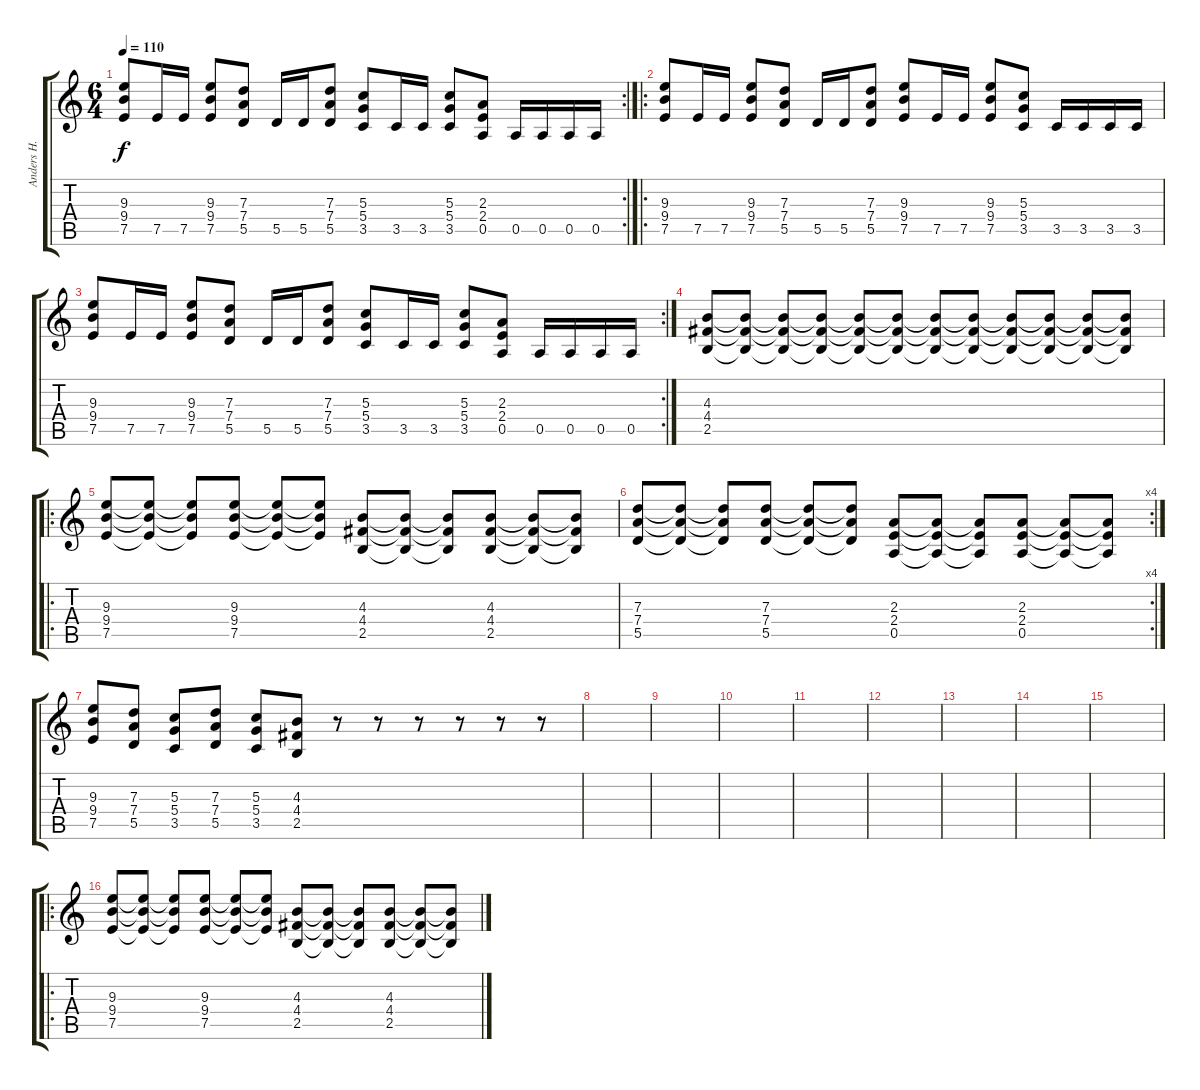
\track ("Anders H. Hidle" "Anders H. ") {instrument distortionguitar}
\staff {score tabs}
\tuning (E4 B3 G3 D3 A2 E2) {hide}
\rc 2
\ts (6 4)
\tempo 110
\clef g2
\ks c
(9.3 9.4 7.5).8{dy f} 7.5.16 7.5.16 (9.3 9.4 7.5).8 (7.3 7.4 5.5).8 5.5.16 5.5.16 (7.3 7.4 5.5).8 (5.3 5.4 3.5).8 3.5.16 3.5.16 (5.3 5.4 3.5).8 (2.3 2.4 0.5).8 0.5.16 0.5.16 0.5.16 0.5.16 |
\ro
(9.3 9.4 7.5).8 7.5.16 7.5.16 (9.3 9.4 7.5).8 (7.3 7.4 5.5).8 5.5.16 5.5.16 (7.3 7.4 5.5).8 (9.3 9.4 7.5).8 7.5.16 7.5.16 (9.3 9.4 7.5).8 (5.3 5.4 3.5).8 3.5.16 3.5.16 3.5.16 3.5.16 |
\rc 2
(9.3 9.4 7.5).8 7.5.16 7.5.16 (9.3 9.4 7.5).8 (7.3 7.4 5.5).8 5.5.16 5.5.16 (7.3 7.4 5.5).8 (5.3 5.4 3.5).8 3.5.16 3.5.16 (5.3 5.4 3.5).8 (2.3 2.4 0.5).8 0.5.16 0.5.16 0.5.16 0.5.16 |
(4.3 4.4 2.5).8 (4.3{t} 4.4{t} 2.5{t}).8 (4.3{t} 4.4{t} 2.5{t}).8 (4.3{t} 4.4{t} 2.5{t}).8 (4.3{t} 4.4{t} 2.5{t}).8 (4.3{t} 4.4{t} 2.5{t}).8 (4.3{t} 4.4{t} 2.5{t}).8 (4.3{t} 4.4{t} 2.5{t}).8 (4.3{t} 4.4{t} 2.5{t}).8 (4.3{t} 4.4{t} 2.5{t}).8 (4.3{t} 4.4{t} 2.5{t}).8 (4.3{t} 4.4{t} 2.5{t}).8 |
\ro
(9.3 9.4 7.5).8 (9.3{t} 9.4{t} 7.5{t}).8 (9.3{t} 9.4{t} 7.5{t}).8 (9.3 9.4 7.5).8 (9.3{t} 9.4{t} 7.5{t}).8 (9.3{t} 9.4{t} 7.5{t}).8 (4.3 4.4 2.5).8 (4.3{t} 4.4{t} 2.5{t}).8 (4.3{t} 4.4{t} 2.5{t}).8 (4.3 4.4 2.5).8 (4.3{t} 4.4{t} 2.5{t}).8 (4.3{t} 4.4{t} 2.5{t}).8 |
\rc 4
(7.3 7.4 5.5).8 (7.3{t} 7.4{t} 5.5{t}).8 (7.3{t} 7.4{t} 5.5{t}).8 (7.3 7.4 5.5).8 (7.3{t} 7.4{t} 5.5{t}).8 (7.3{t} 7.4{t} 5.5{t}).8 (2.3 2.4 0.5).8 (2.3{t} 2.4{t} 0.5{t}).8 (2.3{t} 2.4{t} 0.5{t}).8 (2.3 2.4 0.5).8 (2.3{t} 2.4{t} 0.5{t}).8 (2.3{t} 2.4{t} 0.5{t}).8 |
(9.3 9.4 7.5).8 (7.3 7.4 5.5).8 (5.3 5.4 3.5).8 (7.3 7.4 5.5).8 (5.3 5.4 3.5).8 (4.3 4.4 2.5).8 r.8 r.8 r.8 r.8 r.8 r.8 |
|
|
|
|
|
|
|
|
\ro
(9.3 9.4 7.5).8 (9.3{t} 9.4{t} 7.5{t}).8 (9.3{t} 9.4{t} 7.5{t}).8 (9.3 9.4 7.5).8 (9.3{t} 9.4{t} 7.5{t}).8 (9.3{t} 9.4{t} 7.5{t}).8 (4.3 4.4 2.5).8 (4.3{t} 4.4{t} 2.5{t}).8 (4.3{t} 4.4{t} 2.5{t}).8 (4.3 4.4 2.5).8 (4.3{t} 4.4{t} 2.5{t}).8 (4.3{t} 4.4{t} 2.5{t}).8
